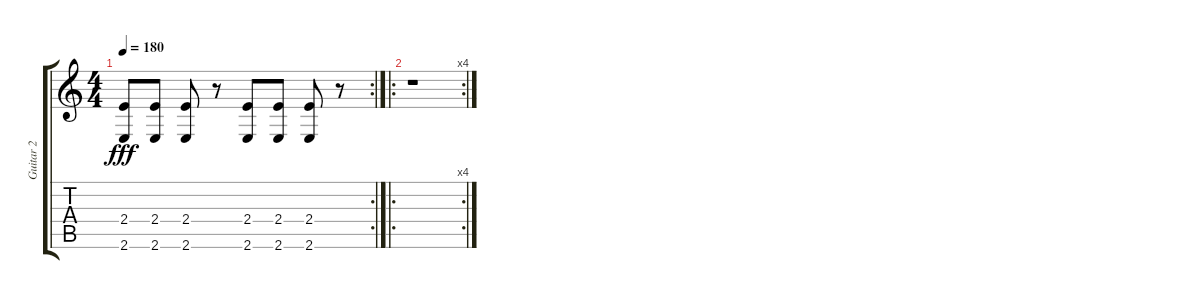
\track ("Guitar 2" "Guitar 2") {instrument overdrivenguitar}
\staff {score tabs}
\tuning (E4 B3 G3 D3 A2 D2) {hide}
\rc 2
\ts (4 4)
\tempo 180
\clef g2
\ks c
(2.4 2.6).8{dy fff} (2.4 2.6).8 (2.4 2.6).8 r.8 (2.4 2.6).8 (2.4 2.6).8 (2.4 2.6).8 r.8 |
\ro
\rc 4
r.1
